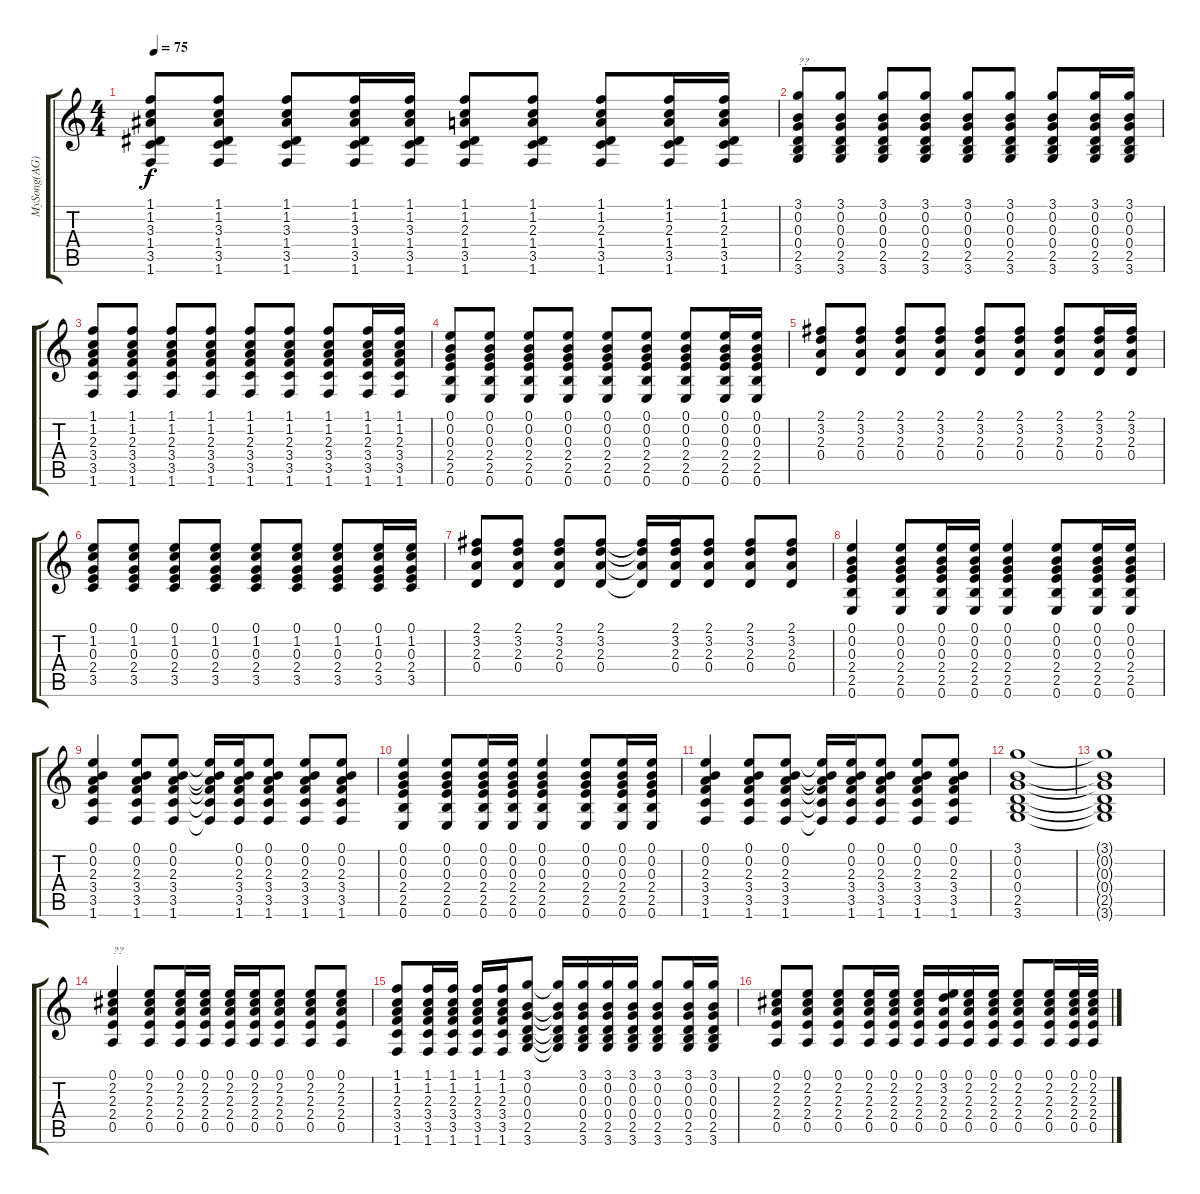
\track ("MySong(AG)(???Pain)" "MySong(AG)") {instrument acousticguitarsteel}
\staff {score tabs}
\tuning (E4 B3 G3 D3 A2 E2) {hide}
\ts (4 4)
\tempo 75
\clef g2
\ks c
(1.1 1.2 3.3 1.4 3.5 1.6).8{dy f} (1.1 1.2 3.3 1.4 3.5 1.6).8 (1.1 1.2 3.3 1.4 3.5 1.6).8 (1.1 1.2 3.3 1.4 3.5 1.6).16 (1.1 1.2 3.3 1.4 3.5 1.6).16 (1.1 1.2 2.3 1.4 3.5 1.6).8 (1.1 1.2 2.3 1.4 3.5 1.6).8 (1.1 1.2 2.3 1.4 3.5 1.6).8 (1.1 1.2 2.3 1.4 3.5 1.6).16 (1.1 1.2 2.3 1.4 3.5 1.6).16 |
(3.1 0.2 0.3 0.4 2.5 3.6).8{txt "??"} (3.1 0.2 0.3 0.4 2.5 3.6).8 (3.1 0.2 0.3 0.4 2.5 3.6).8 (3.1 0.2 0.3 0.4 2.5 3.6).8 (3.1 0.2 0.3 0.4 2.5 3.6).8 (3.1 0.2 0.3 0.4 2.5 3.6).8 (3.1 0.2 0.3 0.4 2.5 3.6).8 (3.1 0.2 0.3 0.4 2.5 3.6).16 (3.1 0.2 0.3 0.4 2.5 3.6).16 |
(1.1 1.2 2.3 3.4 3.5 1.6).8 (1.1 1.2 2.3 3.4 3.5 1.6).8 (1.1 1.2 2.3 3.4 3.5 1.6).8 (1.1 1.2 2.3 3.4 3.5 1.6).8 (1.1 1.2 2.3 3.4 3.5 1.6).8 (1.1 1.2 2.3 3.4 3.5 1.6).8 (1.1 1.2 2.3 3.4 3.5 1.6).8 (1.1 1.2 2.3 3.4 3.5 1.6).16 (1.1 1.2 2.3 3.4 3.5 1.6).16 |
(0.1 0.2 0.3 2.4 2.5 0.6).8 (0.1 0.2 0.3 2.4 2.5 0.6).8 (0.1 0.2 0.3 2.4 2.5 0.6).8 (0.1 0.2 0.3 2.4 2.5 0.6).8 (0.1 0.2 0.3 2.4 2.5 0.6).8 (0.1 0.2 0.3 2.4 2.5 0.6).8 (0.1 0.2 0.3 2.4 2.5 0.6).8 (0.1 0.2 0.3 2.4 2.5 0.6).16 (0.1 0.2 0.3 2.4 2.5 0.6).16 |
(2.1 3.2 2.3 0.4).8 (2.1 3.2 2.3 0.4).8 (2.1 3.2 2.3 0.4).8 (2.1 3.2 2.3 0.4).8 (2.1 3.2 2.3 0.4).8 (2.1 3.2 2.3 0.4).8 (2.1 3.2 2.3 0.4).8 (2.1 3.2 2.3 0.4).16 (2.1 3.2 2.3 0.4).16 |
(0.1 1.2 0.3 2.4 3.5).8 (0.1 1.2 0.3 2.4 3.5).8 (0.1 1.2 0.3 2.4 3.5).8 (0.1 1.2 0.3 2.4 3.5).8 (0.1 1.2 0.3 2.4 3.5).8 (0.1 1.2 0.3 2.4 3.5).8 (0.1 1.2 0.3 2.4 3.5).8 (0.1 1.2 0.3 2.4 3.5).16 (0.1 1.2 0.3 2.4 3.5).16 |
(2.1 3.2 2.3 0.4).8 (2.1 3.2 2.3 0.4).8 (2.1 3.2 2.3 0.4).8 (2.1 3.2 2.3 0.4).8 (2.1{t} 3.2{t} 2.3{t} 0.4{t}).16 (2.1 3.2 2.3 0.4).16 (2.1 3.2 2.3 0.4).8 (2.1 3.2 2.3 0.4).8 (2.1 3.2 2.3 0.4).8 |
(0.1 0.2 0.3 2.4 2.5 0.6).4 (0.1 0.2 0.3 2.4 2.5 0.6).8 (0.1 0.2 0.3 2.4 2.5 0.6).16 (0.1 0.2 0.3 2.4 2.5 0.6).16 (0.1 0.2 0.3 2.4 2.5 0.6).4 (0.1 0.2 0.3 2.4 2.5 0.6).8 (0.1 0.2 0.3 2.4 2.5 0.6).16 (0.1 0.2 0.3 2.4 2.5 0.6).16 |
(0.1 0.2 2.3 3.4 3.5 1.6).4 (0.1 0.2 2.3 3.4 3.5 1.6).8 (0.1 0.2 2.3 3.4 3.5 1.6).8 (0.1{t} 0.2{t} 2.3{t} 3.4{t} 3.5{t} 1.6{t}).16 (0.1 0.2 2.3 3.4 3.5 1.6).16 (0.1 0.2 2.3 3.4 3.5 1.6).8 (0.1 0.2 2.3 3.4 3.5 1.6).8 (0.1 0.2 2.3 3.4 3.5 1.6).8 |
(0.1 0.2 0.3 2.4 2.5 0.6).4 (0.1 0.2 0.3 2.4 2.5 0.6).8 (0.1 0.2 0.3 2.4 2.5 0.6).16 (0.1 0.2 0.3 2.4 2.5 0.6).16 (0.1 0.2 0.3 2.4 2.5 0.6).4 (0.1 0.2 0.3 2.4 2.5 0.6).8 (0.1 0.2 0.3 2.4 2.5 0.6).16 (0.1 0.2 0.3 2.4 2.5 0.6).16 |
(0.1 0.2 2.3 3.4 3.5 1.6).4 (0.1 0.2 2.3 3.4 3.5 1.6).8 (0.1 0.2 2.3 3.4 3.5 1.6).8 (0.1{t} 0.2{t} 2.3{t} 3.4{t} 3.5{t} 1.6{t}).16 (0.1 0.2 2.3 3.4 3.5 1.6).16 (0.1 0.2 2.3 3.4 3.5 1.6).8 (0.1 0.2 2.3 3.4 3.5 1.6).8 (0.1 0.2 2.3 3.4 3.5 1.6).8 |
(3.1 0.2 0.3 0.4 2.5 3.6).1 |
(3.1{t} 0.2{t} 0.3{t} 0.4{t} 2.5{t} 3.6{t}).1 |
(0.1 2.2 2.3 2.4 0.5).4{txt "??"} (0.1 2.2 2.3 2.4 0.5).8 (0.1 2.2 2.3 2.4 0.5).16 (0.1 2.2 2.3 2.4 0.5).16 (0.1 2.2 2.3 2.4 0.5).16 (0.1 2.2 2.3 2.4 0.5).16 (0.1 2.2 2.3 2.4 0.5).8 (0.1 2.2 2.3 2.4 0.5).8 (0.1 2.2 2.3 2.4 0.5).8 |
(1.1 1.2 2.3 3.4 3.5 1.6).8 (1.1 1.2 2.3 3.4 3.5 1.6).16 (1.1 1.2 2.3 3.4 3.5 1.6).16 (1.1 1.2 2.3 3.4 3.5 1.6).16 (1.1 1.2 2.3 3.4 3.5 1.6).16 (3.1 0.2 0.3 0.4 2.5 3.6).8 (3.1{t} 0.2{t} 0.3{t} 0.4{t} 2.5{t} 3.6{t}).16 (3.1 0.2 0.3 0.4 2.5 3.6).16 (3.1 0.2 0.3 0.4 2.5 3.6).16 (3.1 0.2 0.3 0.4 2.5 3.6).16 (3.1 0.2 0.3 0.4 2.5 3.6).8 (3.1 0.2 0.3 0.4 2.5 3.6).16 (3.1 0.2 0.3 0.4 2.5 3.6).16 |
(0.1 2.2 2.3 2.4 0.5).8 (0.1 2.2 2.3 2.4 0.5).8 (0.1 2.2 2.3 2.4 0.5).8 (0.1 2.2 2.3 2.4 0.5).16 (0.1 2.2 2.3 2.4 0.5).16 (0.1 2.2 2.3 2.4 0.5).16 (0.1 3.2 2.3 2.4 0.5).16 (0.1 2.2 2.3 2.4 0.5).16 (0.1 2.2 2.3 2.4 0.5).16 (0.1 2.2 2.3 2.4 0.5).8 (0.1 2.2 2.3 2.4 0.5).16 (0.1 2.2 2.3 2.4 0.5).32 (0.1 2.2 2.3 2.4 0.5).32
